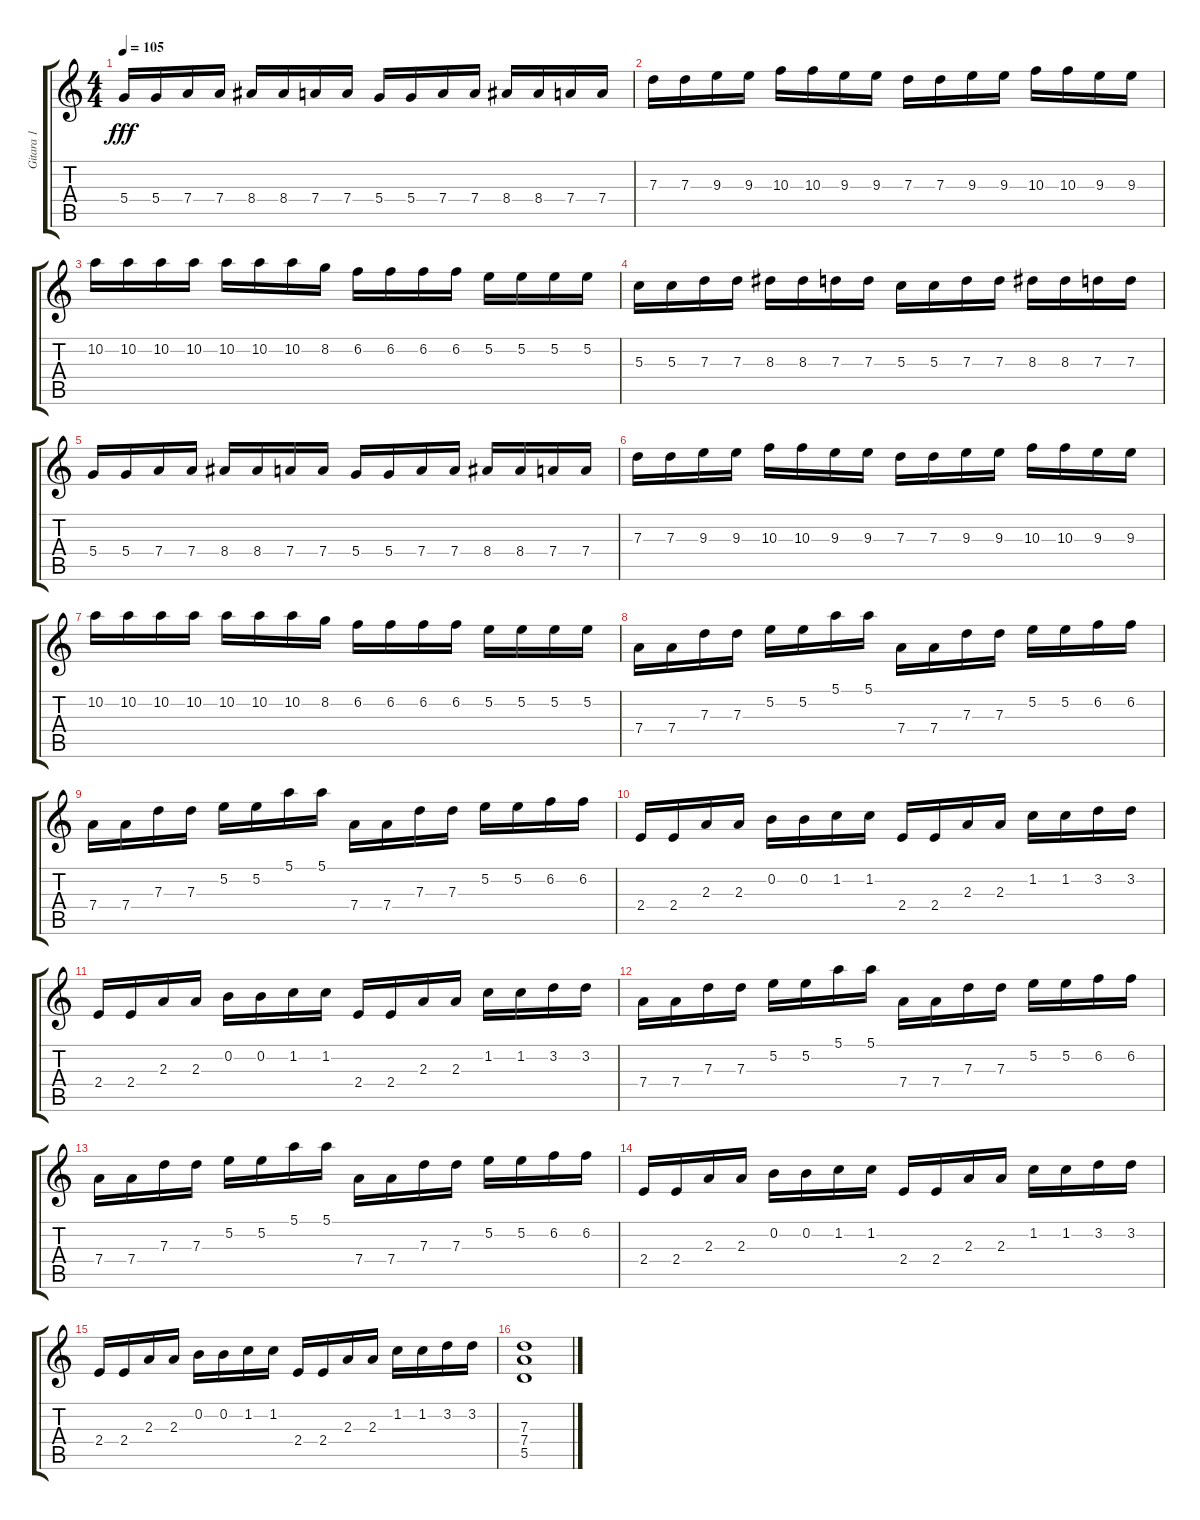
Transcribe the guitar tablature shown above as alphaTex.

\track ("Gitara 1" "Gitara 1") {instrument overdrivenguitar}
\staff {score tabs}
\tuning (E4 B3 G3 D3 A2 E2) {hide}
\ts (4 4)
\tempo 105
\clef g2
\ks c
5.4.16{dy fff} 5.4.16 7.4.16 7.4.16 8.4.16 8.4.16 7.4.16 7.4.16 5.4.16 5.4.16 7.4.16 7.4.16 8.4.16 8.4.16 7.4.16 7.4.16 |
7.3.16 7.3.16 9.3.16 9.3.16 10.3.16 10.3.16 9.3.16 9.3.16 7.3.16 7.3.16 9.3.16 9.3.16 10.3.16 10.3.16 9.3.16 9.3.16 |
10.2.16 10.2.16 10.2.16 10.2.16 10.2.16 10.2.16 10.2.16 8.2.16 6.2.16 6.2.16 6.2.16 6.2.16 5.2.16 5.2.16 5.2.16 5.2.16 |
5.3.16 5.3.16 7.3.16 7.3.16 8.3.16 8.3.16 7.3.16 7.3.16 5.3.16 5.3.16 7.3.16 7.3.16 8.3.16 8.3.16 7.3.16 7.3.16 |
5.4.16 5.4.16 7.4.16 7.4.16 8.4.16 8.4.16 7.4.16 7.4.16 5.4.16 5.4.16 7.4.16 7.4.16 8.4.16 8.4.16 7.4.16 7.4.16 |
7.3.16 7.3.16 9.3.16 9.3.16 10.3.16 10.3.16 9.3.16 9.3.16 7.3.16 7.3.16 9.3.16 9.3.16 10.3.16 10.3.16 9.3.16 9.3.16 |
10.2.16 10.2.16 10.2.16 10.2.16 10.2.16 10.2.16 10.2.16 8.2.16 6.2.16 6.2.16 6.2.16 6.2.16 5.2.16 5.2.16 5.2.16 5.2.16 |
7.4.16 7.4.16 7.3.16 7.3.16 5.2.16 5.2.16 5.1.16 5.1.16 7.4.16 7.4.16 7.3.16 7.3.16 5.2.16 5.2.16 6.2.16 6.2.16 |
7.4.16 7.4.16 7.3.16 7.3.16 5.2.16 5.2.16 5.1.16 5.1.16 7.4.16 7.4.16 7.3.16 7.3.16 5.2.16 5.2.16 6.2.16 6.2.16 |
2.4.16 2.4.16 2.3.16 2.3.16 0.2.16 0.2.16 1.2.16 1.2.16 2.4.16 2.4.16 2.3.16 2.3.16 1.2.16 1.2.16 3.2.16 3.2.16 |
2.4.16 2.4.16 2.3.16 2.3.16 0.2.16 0.2.16 1.2.16 1.2.16 2.4.16 2.4.16 2.3.16 2.3.16 1.2.16 1.2.16 3.2.16 3.2.16 |
7.4.16 7.4.16 7.3.16 7.3.16 5.2.16 5.2.16 5.1.16 5.1.16 7.4.16 7.4.16 7.3.16 7.3.16 5.2.16 5.2.16 6.2.16 6.2.16 |
7.4.16 7.4.16 7.3.16 7.3.16 5.2.16 5.2.16 5.1.16 5.1.16 7.4.16 7.4.16 7.3.16 7.3.16 5.2.16 5.2.16 6.2.16 6.2.16 |
2.4.16 2.4.16 2.3.16 2.3.16 0.2.16 0.2.16 1.2.16 1.2.16 2.4.16 2.4.16 2.3.16 2.3.16 1.2.16 1.2.16 3.2.16 3.2.16 |
2.4.16 2.4.16 2.3.16 2.3.16 0.2.16 0.2.16 1.2.16 1.2.16 2.4.16 2.4.16 2.3.16 2.3.16 1.2.16 1.2.16 3.2.16 3.2.16 |
(7.3 7.4 5.5).1
